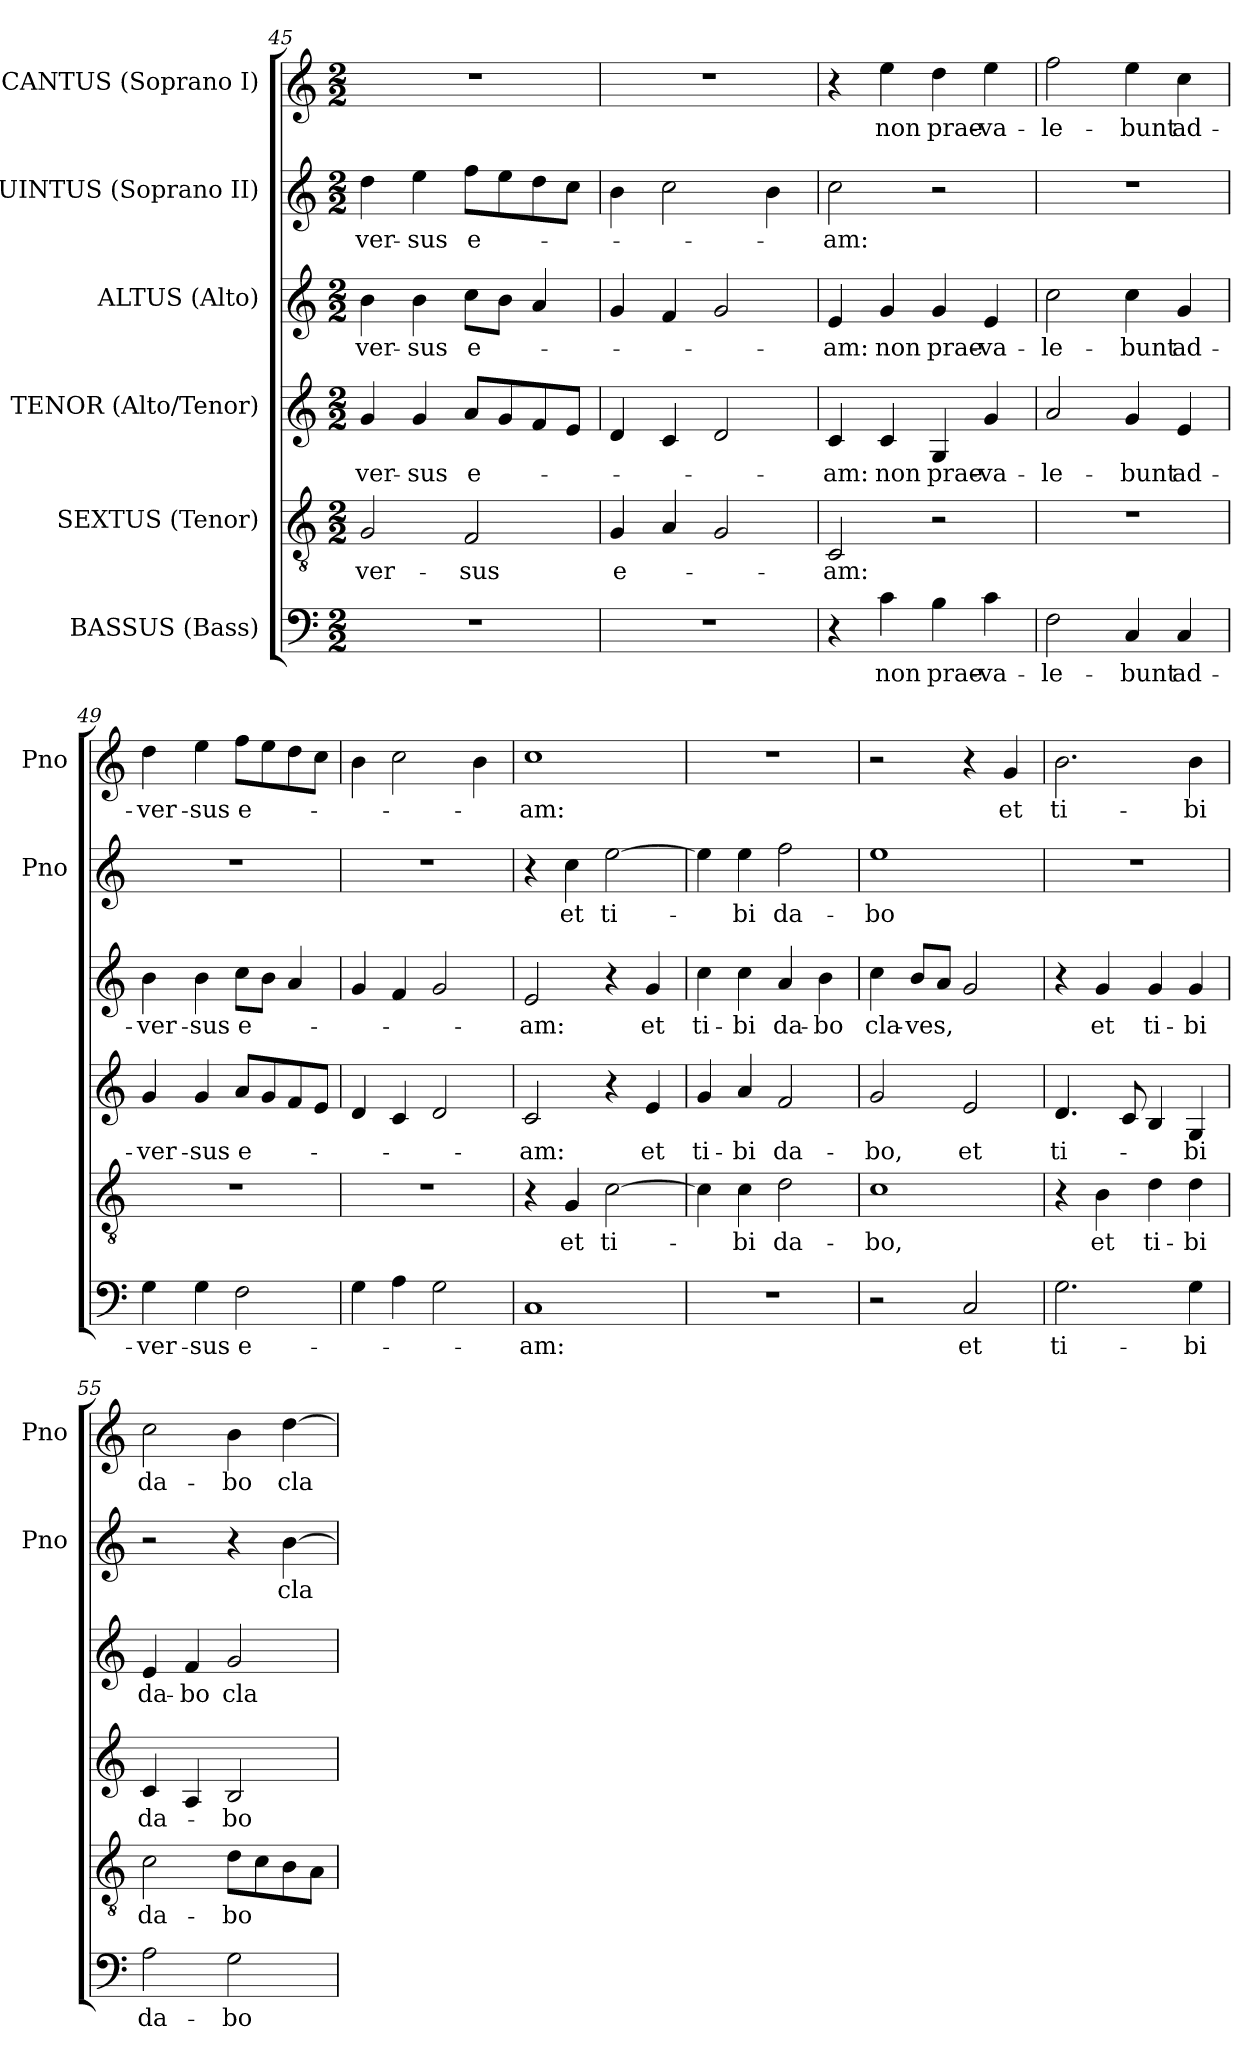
**kern	**text	**kern	**text	**kern	**text	**kern	**text	**kern	**text	**kern	**text
*part6	*part6	*part5	*part5	*part4	*part4	*part3	*part3	*part2	*part2	*part1	*part1
*staff6	*staff6	*staff5	*staff5	*staff4	*staff4	*staff3	*staff3	*staff2	*staff2	*staff1	*staff1
*I"BASSUS (Bass)	*	*I"SEXTUS (Tenor)	*	*I"TENOR (Alto/Tenor)	*	*I"ALTUS (Alto)	*	*I"QUINTUS (Soprano II)	*	*I"CANTUS (Soprano I)	*
*	*	*	*	*	*	*	*	*I'Pno	*	*I'Pno	*
*clefF4	*	*clefGv2	*	*clefG2	*	*clefG2	*	*clefG2	*	*clefG2	*
*k[]	*	*k[]	*	*k[]	*	*k[]	*	*k[]	*	*k[]	*
*C:	*	*C:	*	*C:	*	*C:	*	*C:	*	*C:	*
*M2/2	*	*M2/2	*	*M2/2	*	*M2/2	*	*M2/2	*	*M2/2	*
=45	=45	=45	=45	=45	=45	=45	=45	=45	=45	=45	=45
1r	.	2G/	-ver-	4g/	-ver-	4b\	-ver-	4dd\	-ver-	1r	.
.	.	.	.	4g/	-sus	4b\	-sus	4ee\	-sus	.	.
.	.	2F/	-sus	8a/L	e-	8cc\L	e-	8ff\L	e-	.	.
.	.	.	.	8g/	.	8b\J	.	8ee\	.	.	.
.	.	.	.	8f/	.	4a/	.	8dd\	.	.	.
.	.	.	.	8e/J	.	.	.	8cc\J	.	.	.
=46	=46	=46	=46	=46	=46	=46	=46	=46	=46	=46	=46
1r	.	4G/	e-	4d/	.	4g/	.	4b\	.	1r	.
.	.	4A/	.	4c/	.	4f/	.	2cc\	.	.	.
.	.	2G/	.	2d/	.	2g/	.	.	.	.	.
.	.	.	.	.	.	.	.	4b\	.	.	.
=47	=47	=47	=47	=47	=47	=47	=47	=47	=47	=47	=47
4r	.	2C/	-am:	4c/	-am:	4e/	-am:	2cc\	-am:	4r	.
4c\	non	.	.	4c/	non	4g/	non	.	.	4ee\	non
4B\	prae-	2r	.	4G/	prae-	4g/	prae-	2r	.	4dd\	prae-
4c\	-va-	.	.	4g/	-va-	4e/	-va-	.	.	4ee\	-va-
!!LO:PB:g=z
=48	=48	=48	=48	=48	=48	=48	=48	=48	=48	=48	=48
2F\	-le-	1r	.	2a/	-le-	2cc\	-le-	1r	.	2ff\	-le-
4C/	-bunt	.	.	4g/	-bunt	4cc\	-bunt	.	.	4ee\	-bunt
4C/	ad-	.	.	4e/	ad-	4g/	ad-	.	.	4cc\	ad-
=49	=49	=49	=49	=49	=49	=49	=49	=49	=49	=49	=49
4G\	-­ver-	1r	.	4g/	-­ver-	4b\	-­ver-	1r	.	4dd\	-­ver-
4G\	-sus	.	.	4g/	-sus	4b\	-sus	.	.	4ee\	-sus
2F\	e-	.	.	8a/L	e-	8cc\L	e-	.	.	8ff\L	e-
.	.	.	.	8g/	.	8b\J	.	.	.	8ee\	.
.	.	.	.	8f/	.	4a/	.	.	.	8dd\	.
.	.	.	.	8e/J	.	.	.	.	.	8cc\J	.
=50	=50	=50	=50	=50	=50	=50	=50	=50	=50	=50	=50
4G\	.	1r	.	4d/	.	4g/	.	1r	.	4b\	.
4A\	.	.	.	4c/	.	4f/	.	.	.	2cc\	.
2G\	.	.	.	2d/	.	2g/	.	.	.	.	.
.	.	.	.	.	.	.	.	.	.	4b\	.
=51	=51	=51	=51	=51	=51	=51	=51	=51	=51	=51	=51
1C	-am:	4r	.	2c/	-am:	2e/	-am:	4r	.	1cc	-am:
.	.	4G/	et	.	.	.	.	4cc\	et	.	.
.	.	[2c\	ti-	4r	.	4r	.	[2ee\	ti-	.	.
.	.	.	.	4e/	et	4g/	et	.	.	.	.
=52	=52	=52	=52	=52	=52	=52	=52	=52	=52	=52	=52
1r	.	4c\]	.	4g/	ti-	4cc\	ti-	4ee\]	.	1r	.
.	.	4c\	-bi	4a/	-bi	4cc\	-bi	4ee\	-bi	.	.
.	.	2d\	da-	2f/	da-	4a/	da-	2ff\	da-	.	.
.	.	.	.	.	.	4b\	-bo	.	.	.	.
=53	=53	=53	=53	=53	=53	=53	=53	=53	=53	=53	=53
2r	.	1c	-bo,	2g/	-bo,	4cc\	cla-	1ee	-bo	2r	.
.	.	.	.	.	.	8b/L	-ves,	.	.	.	.
.	.	.	.	.	.	8a/J	.	.	.	.	.
2C/	et	.	.	2e/	et	2g/	.	.	.	4r	.
.	.	.	.	.	.	.	.	.	.	4g/	et
!!LO:LB:g=z
=54	=54	=54	=54	=54	=54	=54	=54	=54	=54	=54	=54
2.G\	ti-	4r	.	4.d/	ti-	4r	.	1r	.	2.b\	ti-
.	.	4B\	et	.	.	4g/	et	.	.	.	.
.	.	.	.	8c/	.	.	.	.	.	.	.
.	.	4d\	ti-	4B/	.	4g/	ti-	.	.	.	.
4G\	-bi	4d\	-bi	4G/	-bi	4g/	-bi	.	.	4b\	-bi
=55	=55	=55	=55	=55	=55	=55	=55	=55	=55	=55	=55
2A\	da-	2c\	da-	4c/	da-	4e/	da-	2r	.	2cc\	da-
.	.	.	.	4A/	.	4f/	-bo	.	.	.	.
2G\	-bo	8d\L	-bo	2B/	-bo	2g/	cla-	4r	.	4b\	-bo
.	.	8c\	.	.	.	.	.	.	.	.	.
.	.	8B\	.	.	.	.	.	[4b\	cla-	[4dd\	cla-
.	.	8A\J	.	.	.	.	.	.	.	.	.
=	=	=	=	=	=	=	=	=	=	=	=
*-	*-	*-	*-	*-	*-	*-	*-	*-	*-	*-	*-
